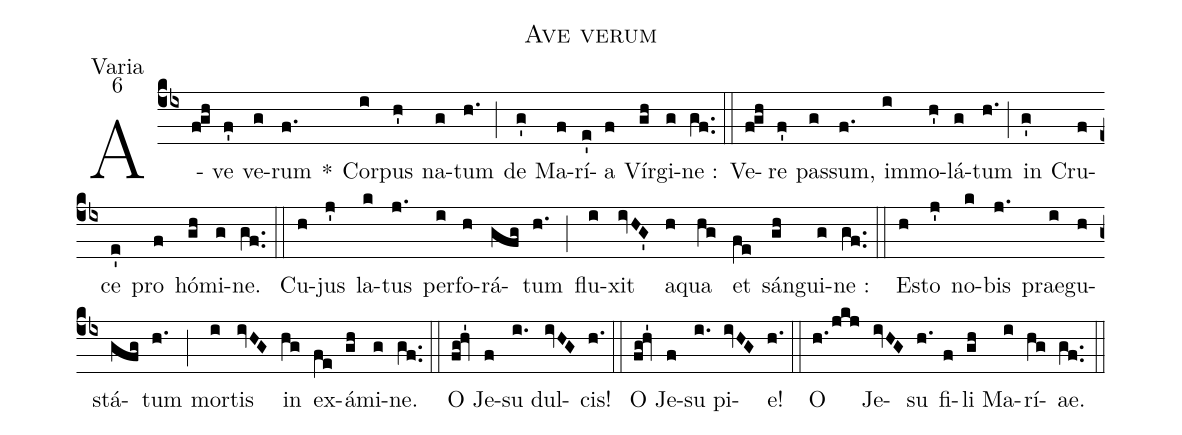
name:Ave verum;
office-part:Varia;
mode:6;
%%
(cb4) A(fgh)ve(f') ve(g)rum(f.) *() Cor(i)pus(h') na(g)tum(h.) (;) de(g') Ma(f)rí(e')a(f) Vír(gh)gi(g)ne :(gf..) (::) Ve(fgh)re(f') pas(g)sum,(f.) im(i)mo(h')lá(g)tum(h.) (;) in(g') Cru(f)ce(e') pro(f) hó(gh)mi(g)ne.(gf..) (::) Cu(h)jus(j') la(k)tus(j.) per(i)fo(h)rá(gfg)tum(h.) (;) flu(i)xit(ivHG') a(h)qua(hg) et(fe) sán(gh)gui(g)ne :(gf..) (::) E(h)sto(j') no(k)bis(j.) prae(i)gu(h)stá(gfg)tum(h.) (;) mor(i)tis(ivHG) in(hg) ex(fe)á(gh)mi(g)ne.(gf..) (::) O(fg!hv'1) Je(f)su(i.) dul(ivHG)cis!(h.) (::) O(fg!hv'1) Je(f)su(i.) pi(ivHG)e!(h.) (::) O(h./jkj) Je(ivHG)su(h.) fi(f)li(gh) Ma(i)rí(hg)ae.(gf..) (::)
